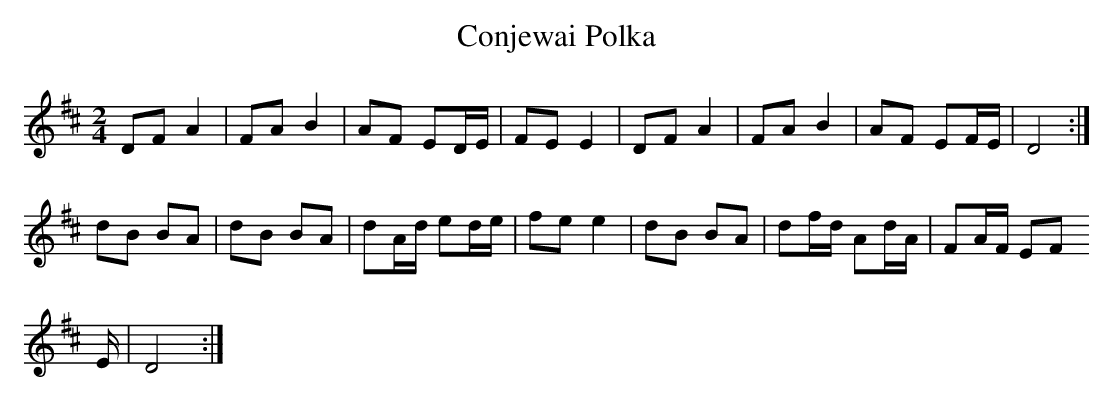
X:1
T:Conjewai Polka
M:2/4
L:1/8
K:D
DF A2|FA B2|AF ED/2E/2|FE E2|DF A2|FA B2|AF EF/2E/2|D4:|
dB BA|dB BA|dA/2d/2 ed/2e/2|fe e2|dB BA|df/2d/2 Ad/2A/2|FA/2F/2 EF
/2E/2|D4:|
